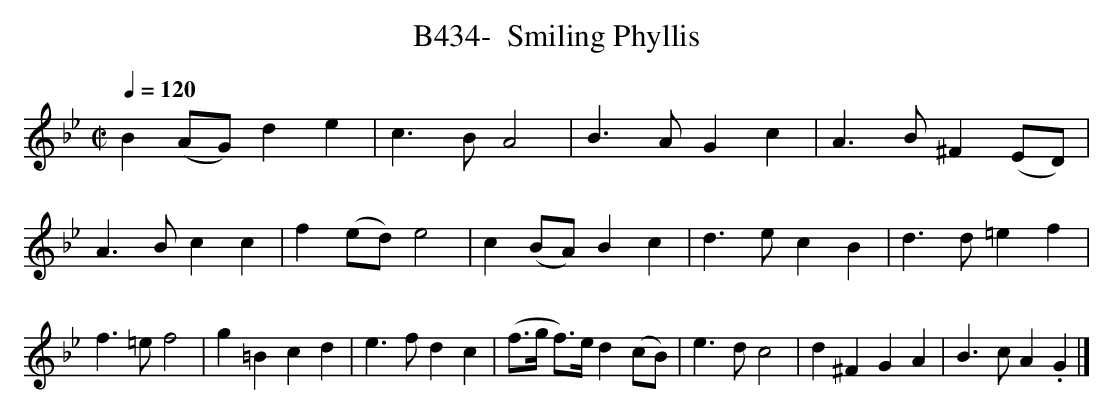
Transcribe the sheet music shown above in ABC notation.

X:1
T:B434-  Smiling Phyllis
Q:1/4=120
L:1/4
M:C|
K:Gm
B(A/G/)de|c3/2B/A2|B3/2A/Gc|A3/2B/^F(E/D/)|\
A3/2B/cc|f(e/d/)e2|c(B/A/)Bc|d3/2e/cB|\
d3/2d/=ef|f3/2=e/f2|g=Bcd|e3/2f/dc|\
(f3/4g/4 f3/4)e/4d(c/B/)|e3/2d/c2|d^FGA|B3/2c/A.G|]
